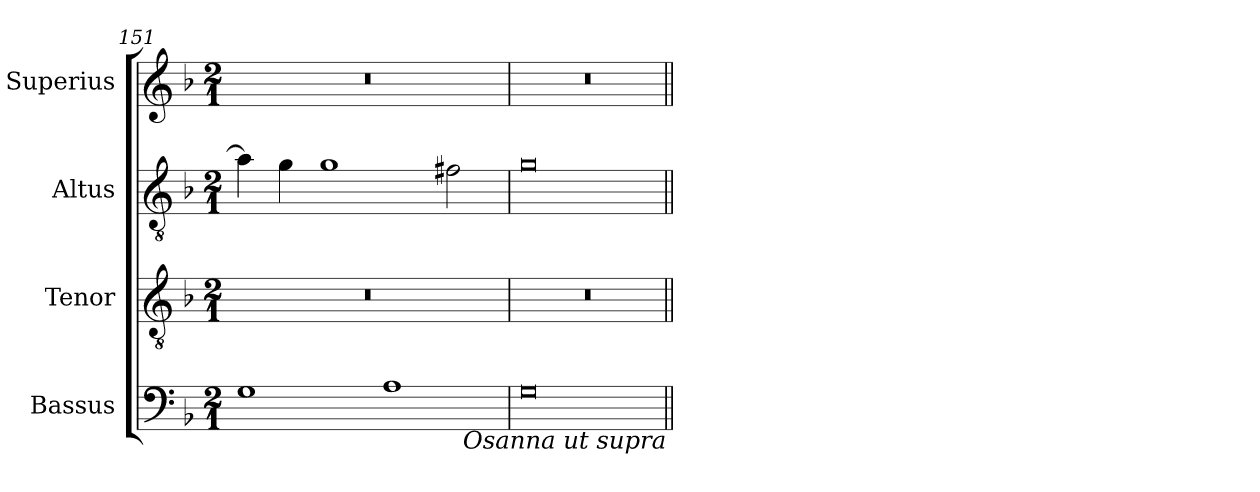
**kern	**kern	**kern	**kern
*part4	*part3	*part2	*part1
*staff4	*staff3	*staff2	*staff1
*I"Bassus	*I"Tenor	*I"Altus	*I"Superius
*I'B	*I'T	*I'A	*I'S
*clefF4	*clefGv2	*clefGv2	*clefG2
*k[b-]	*k[b-]	*k[b-]	*k[b-]
*M2/1	*M2/1	*M2/1	*M2/1
=151	=151	=151	=151
1G	0r	4a\]	0r
.	.	4g\	.
.	.	1g	.
1A	.	.	.
.	.	2f#X\	.
=152	=152	=152	=152
0G	0r	0g	0r
!LO:TX:b:i:rj:t=Osanna ut supra	!	!	!
=||	=||	=||	=||
*-	*-	*-	*-
